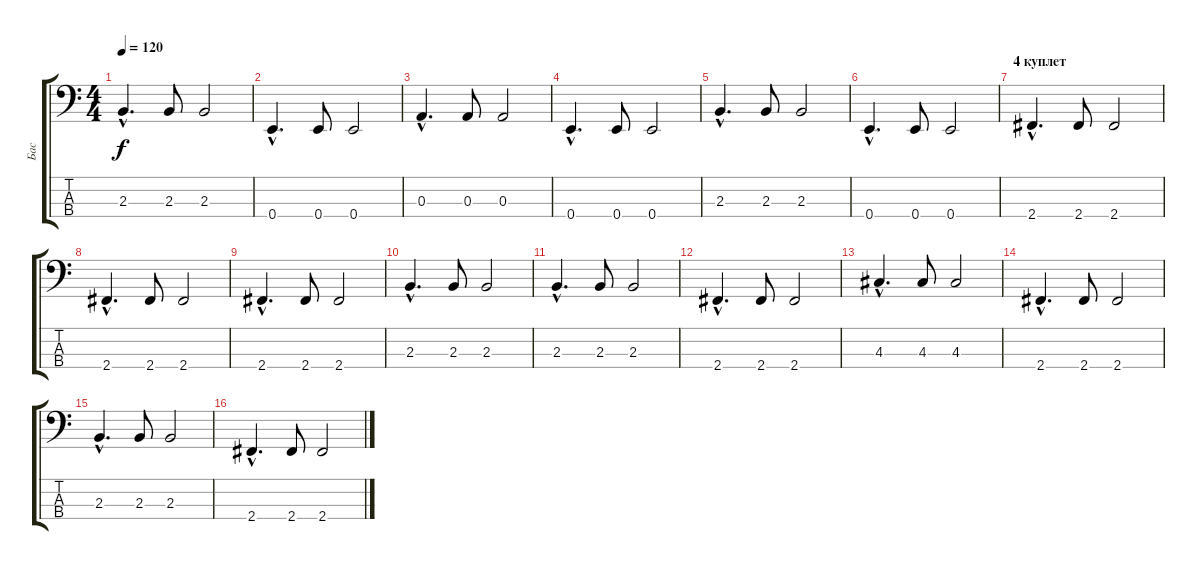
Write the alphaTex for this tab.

\track ("Бас" "Бас") {instrument electricbasspick}
\staff {score tabs}
\tuning (G2 D2 A1 E1) {hide}
\ts (4 4)
\tempo 120
\clef f4
\ks c
2.3{hac}.4{d dy f} 2.3.8 2.3.2 |
0.4{hac}.4{d} 0.4.8 0.4.2 |
0.3{hac}.4{d} 0.3.8 0.3.2 |
0.4{hac}.4{d} 0.4.8 0.4.2 |
2.3{hac}.4{d} 2.3.8 2.3.2 |
0.4{hac}.4{d} 0.4.8 0.4.2 |
\section ("" "4 куплет")
2.4{hac}.4{d} 2.4.8 2.4.2 |
2.4{hac}.4{d} 2.4.8 2.4.2 |
2.4{hac}.4{d} 2.4.8 2.4.2 |
2.3{hac}.4{d} 2.3.8 2.3.2 |
2.3{hac}.4{d} 2.3.8 2.3.2 |
2.4{hac}.4{d} 2.4.8 2.4.2 |
4.3{hac}.4{d} 4.3.8 4.3.2 |
2.4{hac}.4{d} 2.4.8 2.4.2 |
2.3{hac}.4{d} 2.3.8 2.3.2 |
2.4{hac}.4{d} 2.4.8 2.4.2
